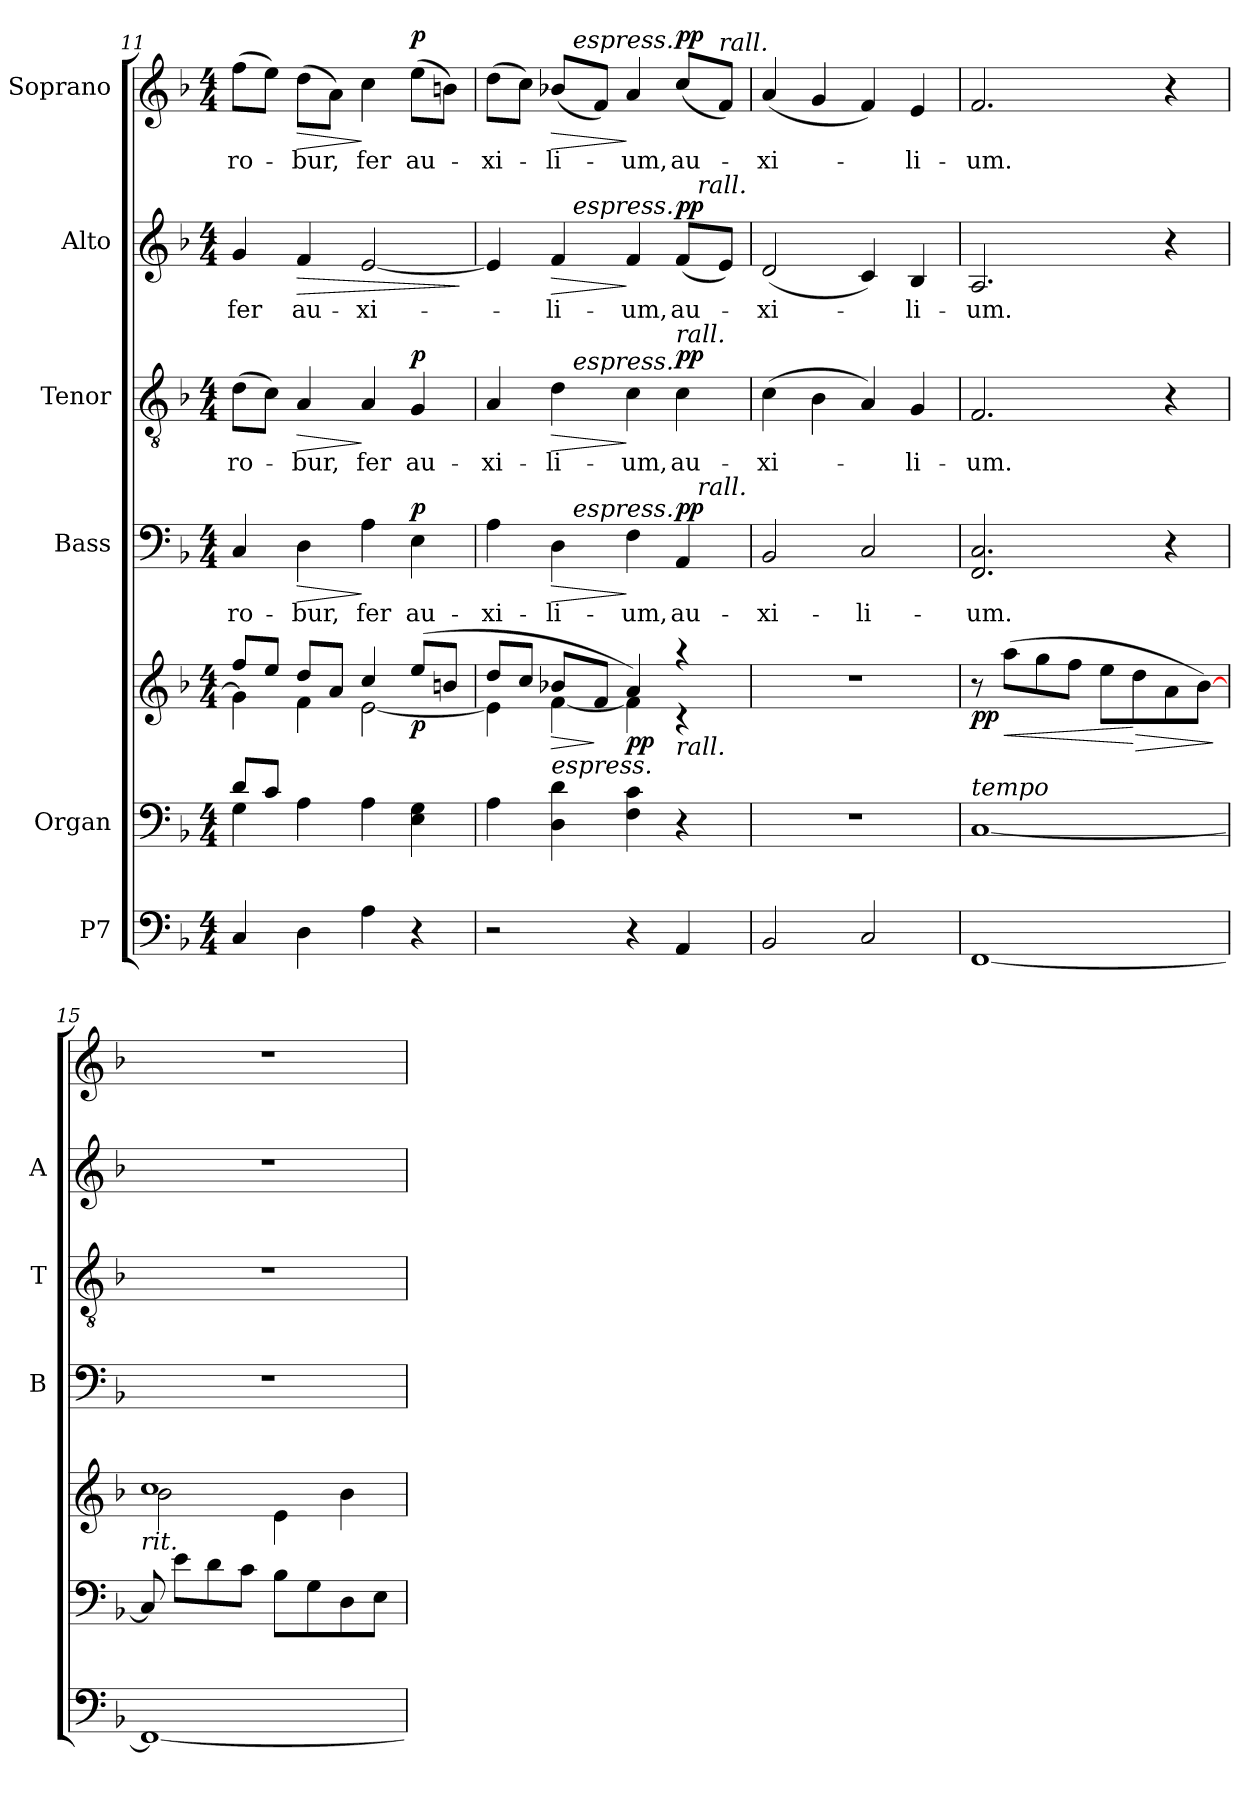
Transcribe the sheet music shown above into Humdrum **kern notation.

**kern	**kern	**kern	**dynam	**kern	**text	**dynam	**kern	**text	**dynam	**kern	**text	**dynam	**kern	**text	**dynam
*part6	*part5	*part5	*part5	*part4	*part4	*part4	*part3	*part3	*part3	*part2	*part2	*part2	*part1	*part1	*part1
*staff7	*staff6	*staff5	*staff5/6	*staff4	*staff4	*staff4	*staff3	*staff3	*staff3	*staff2	*staff2	*staff2	*staff1	*staff1	*staff1
*I"P7	*I"Organ	*	*	*I"Bass	*	*	*I"Tenor	*	*	*I"Alto	*	*	*I"Soprano	*	*
*	*	*	*	*I'B	*	*	*I'T	*	*	*I'A	*	*	*	*	*
*clefF4	*clefF4	*clefG2	*	*clefF4	*	*	*clefGv2	*	*	*clefG2	*	*	*clefG2	*	*
*	*	*	*	*	*	*	*ITrd7c12	*	*	*	*	*	*	*	*
*k[b-]	*k[b-]	*k[b-]	*	*k[b-]	*	*	*k[b-]	*	*	*k[b-]	*	*	*k[b-]	*	*
*F:	*F:	*F:	*	*F:	*	*	*F:	*	*	*F:	*	*	*F:	*	*
*M4/4	*M4/4	*M4/4	*	*M4/4	*	*	*M4/4	*	*	*M4/4	*	*	*M4/4	*	*
=11	=11	=11	=11	=11	=11	=11	=11	=11	=11	=11	=11	=11	=11	=11	=11
*	*^	*^	*	*	*	*	*	*	*	*	*	*	*	*	*
!	!	!	!	!	!	!	!LO:LY:b	!	!	!LO:LY:b	!	!	!LO:LY:b	!	!	!LO:LY:b	!
4C/	8d/L	4G\	8ff/L	4g\]	.	4C/	ro-	.	(>8D\L	ro-	.	4g/	fer	.	(>8ff\L	ro-	.
.	8c/J	.	8ee/J	.	.	.	.	.	8C\J)	.	.	.	.	.	8ee\J)	.	.
!	!	!	!	!	!	!	!LO:LY:b	!LO:HP:b	!	!LO:LY:b	!LO:HP:b	!	!LO:LY:b	!LO:HP:b	!	!LO:LY:b	!LO:HP:b
4D\	2.ryy	4A\	8dd/L	4f\	.	4D\	-bur,	>	4AA/	-bur,	>	4f/	au-	>	(>8dd\L	-bur,	>
.	.	.	8a/J	.	.	.	.	.	.	.	.	.	.	.	8a\J)	.	.
!	!	!	!	!	!	!	!LO:LY:b	!	!	!LO:LY:b	!	!	!LO:LY:b	!	!	!LO:LY:b	!
4A\	.	4A\	4cc/	[<2e\	.	4A\	fer	]	4AA/	fer	]	[<2e/	-xi-	.	4cc\	fer	]
!	!	!	!	!	!LO:DY:b	!	!LO:LY:b	!LO:DY:a	!	!LO:LY:b	!LO:DY:a	!	!	!	!	!LO:LY:b	!LO:DY:a
4r	.	4E\ 4G\	(>8ee/L	.	p	4E\	au-	p	4GG/	au-	p	.	.	.	(>8ee\L	au-	p
.	.	.	8bn/J	.	.	.	.	.	.	.	.	.	.	.	8bn\J)	.	.
*	*v	*v	*	*	*	*	*	*	*	*	*	*	*	*	*	*	*
*	*	*v	*v	*	*	*	*	*	*	*	*	*	*	*	*	*
.	.	.	.	.	.	.	.	.	.	.	.	]	.	.	.
!!LO:LB:g=z
=12	=12	=12	=12	=12	=12	=12	=12	=12	=12	=12	=12	=12	=12	=12	=12
*	*	*^	*	*	*	*	*	*	*	*	*	*	*	*	*
!	!	!	!	!	!	!LO:LY:b	!	!	!LO:LY:b	!	!	!	!	!	!LO:LY:b	!
*	*	*	*	*	*^	*	*	*^	*	*	*^	*	*	*^	*	*
2r	4A\	8dd/L	4e\]	.	4A\	4ryy	-xi-	.	4AA/	4ryy	-xi-	.	4e/]	4ryy	.	.	(>8dd\L	4ryy	-xi-	.
.	.	8cc/J	.	.	.	.	.	.	.	.	.	.	.	.	.	.	8cc\J)	.	.	.
!	!	!LO:TX:b:i:t=espress.	!	!	!	!	!	!	!	!	!	!	!	!	!	!	!	!	!	!
!	!	!	!	!LO:HP:b	!	!	!LO:LY:b	!LO:HP:b	!	!	!LO:LY:b	!LO:HP:b	!	!	!LO:LY:b	!LO:HP:b	!	!	!LO:LY:b	!LO:HP:b
.	4D\ 4d\	8b-X/L	[<4f\	>	4D\	16ryy	-li-	>	4D\	16ryy	-li-	>	4f/	16ryy	-li-	>	(<8b-X/L	16ryy	-li-	>
!	!	!	!	!	!	!	!	!	!	!	!	!	!	!	!	!	!	!LO:TX:a:i:t=espress.	!	!
!	!	!	!	!	!	!	!	!	!	!	!	!	!	!LO:TX:a:i:t=espress.	!	!	!	!	!	!
!	!	!	!	!	!	!	!	!	!	!LO:TX:a:i:t=espress.	!	!	!	!	!	!	!	!	!	!
!	!	!	!	!	!	!LO:TX:a:i:t=espress.	!	!	!	!	!	!	!	!	!	!	!	!	!	!
.	.	.	.	.	.	2ryy	.	.	.	2ryy	.	.	.	2ryy	.	.	.	2ryy	.	.
.	.	8f/J	.	]	.	.	.	.	.	.	.	.	.	.	.	.	8f/J)	.	.	.
!	!	!	!	!LO:DY:b	!	!	!LO:LY:b	!	!	!	!LO:LY:b	!	!	!	!LO:LY:b	!	!	!	!LO:LY:b	!
4r	4F\ 4c\	4a/)	4f\]	pp	4F\	.	-um,	]	4C\	.	-um,	]	4f/	.	-um,	]	4a/	.	-um,	]
!	!	!	!	!	!	!	!	!	!LO:TX:a:i:t=rall.	!	!	!	!	!	!	!	!	!	!	!
!	!	!LO:TX:b:i:t=rall.	!	!	!	!	!	!	!	!	!	!	!	!	!	!	!	!	!	!
!	!	!	!	!	!	!	!LO:LY:b	!LO:DY:a	!	!	!LO:LY:b	!LO:DY:a	!	!	!LO:LY:b	!LO:DY:a	!	!	!LO:LY:b	!LO:DY:a
4AA/	4r	4raa	4rc	.	4AA/	.	au-	pp	4C\	.	au-	pp	(<8f/L	.	au-	pp	(<8cc/L	.	au-	pp
!	!	!	!	!	!	!	!	!	!	!	!	!	!	!LO:TX:a:i:t=rall.	!	!	!	!	!	!
!	!	!	!	!	!	!LO:TX:a:i:t=rall.	!	!	!	!	!	!	!	!	!	!	!	!	!	!
.	.	.	.	.	.	8.ryy	.	.	.	8.ryy	.	.	.	8.ryy	.	.	.	8.ryy	.	.
!	!	!	!	!	!	!	!	!	!	!	!	!	!	!	!	!	!LO:TX:a:i:t=rall.	!	!	!
.	.	.	.	.	.	.	.	.	.	.	.	.	8e/J)	.	.	.	8f/J)	.	.	.
*	*	*v	*v	*	*	*	*	*	*	*	*	*	*	*	*	*	*	*	*	*
=13	=13	=13	=13	=13	=13	=13	=13	=13	=13	=13	=13	=13	=13	=13	=13	=13	=13	=13	=13
!	!	!	!	!	!	!LO:LY:b	!	!	!	!LO:LY:b	!	!	!	!LO:LY:b	!	!	!	!LO:LY:b	!
*	*	*	*	*v	*v	*	*	*	*	*	*	*v	*v	*	*	*v	*v	*	*
*	*	*	*	*	*	*	*v	*v	*	*	*	*	*	*	*	*
2BB-/	1r	1r	.	2BB-/	-xi-	.	(>4C\	-xi-	.	(<2d/	-xi-	.	(<4a/	-xi-	.
.	.	.	.	.	.	.	4BB-\	.	.	.	.	.	4g/	.	.
!	!	!	!	!	!LO:LY:b	!	!	!	!	!	!	!	!	!	!
2C/	.	.	.	2C/	-li-	.	4AA/)	.	.	4c/)	.	.	4f/)	.	.
!	!	!	!	!	!	!	!	!LO:LY:b	!	!	!LO:LY:b	!	!	!LO:LY:b	!
.	.	.	.	.	.	.	4GG/	-li-	.	4B-/	-li-	.	4e/	-li-	.
=14	=14	=14	=14	=14	=14	=14	=14	=14	=14	=14	=14	=14	=14	=14	=14
!	!LO:TX:a:i:t=tempo	!	!	!	!	!	!	!	!	!	!	!	!	!	!
!	!	!	!LO:DY:b	!	!LO:LY:b	!	!	!LO:LY:b	!	!	!LO:LY:b	!	!	!LO:LY:b	!
[<1FF	[<1C	8r	pp	2.FF/ 2.C/	-um.	.	2.FF/	-um.	.	2.A/	-um.	.	2.f/	-um.	.
!	!	!	!LO:HP:b	!	!	!	!	!	!	!	!	!	!	!	!
.	.	(>8aa\L	<	.	.	.	.	.	.	.	.	.	.	.	.
.	.	8gg\	.	.	.	.	.	.	.	.	.	.	.	.	.
.	.	8ff\J	.	.	.	.	.	.	.	.	.	.	.	.	.
.	.	8ee\L	.	.	.	.	.	.	.	.	.	.	.	.	.
!	!	!	!LO:HP:n=1:b	!	!	!	!	!	!	!	!	!	!	!	!
.	.	8dd\	[ >	.	.	.	.	.	.	.	.	.	.	.	.
.	.	8a\	.	4r	.	.	4r	.	.	4r	.	.	4r	.	.
.	.	[<8b-\J)	.	.	.	.	.	.	.	.	.	.	.	.	.
.	.	.	]	.	.	.	.	.	.	.	.	.	.	.	.
=15	=15	=15	=15	=15	=15	=15	=15	=15	=15	=15	=15	=15	=15	=15	=15
*	*	*^	*	*	*	*	*	*	*	*	*	*	*	*	*
!	!	!LO:TX:b:i:t=rit.	!	!	!	!	!	!	!	!	!	!	!	!	!	!
1FF_	8C/]	1cc	2b-\	.	1r	.	.	1r	.	.	1r	.	.	1r	.	.
.	8e\L	.	.	.	.	.	.	.	.	.	.	.	.	.	.	.
.	8d\	.	.	.	.	.	.	.	.	.	.	.	.	.	.	.
.	8c\J	.	.	.	.	.	.	.	.	.	.	.	.	.	.	.
.	8B-\L	.	4e\	.	.	.	.	.	.	.	.	.	.	.	.	.
.	8G\	.	.	.	.	.	.	.	.	.	.	.	.	.	.	.
.	8D\	.	4b-\	.	.	.	.	.	.	.	.	.	.	.	.	.
.	8E\J	.	.	.	.	.	.	.	.	.	.	.	.	.	.	.
*	*	*v	*v	*	*	*	*	*	*	*	*	*	*	*	*	*
=	=	=	=	=	=	=	=	=	=	=	=	=	=	=	=
*-	*-	*-	*-	*-	*-	*-	*-	*-	*-	*-	*-	*-	*-	*-	*-
